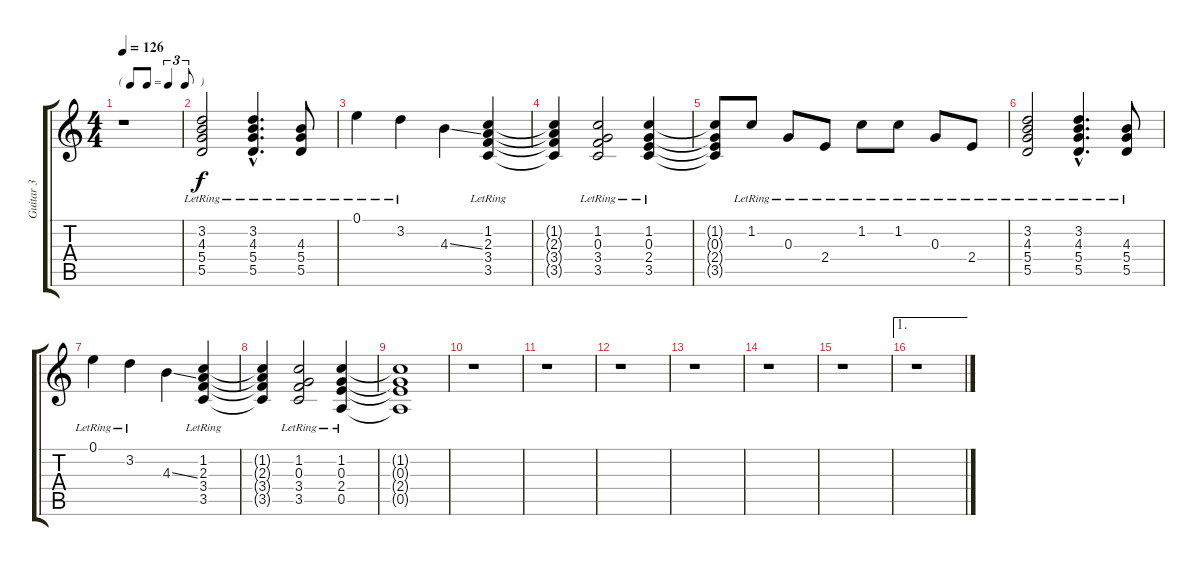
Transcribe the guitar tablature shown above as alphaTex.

\track ("Guitar 3" "Guitar 3") {instrument overdrivenguitar}
\staff {score tabs}
\tuning (E4 B3 G3 D3 A2 E2) {hide}
\ts (4 4)
\tf triplet8th
\tempo 126
\clef g2
\ks c
r.1{dy f} |
(3.2{lr} 4.3{lr} 5.4{lr} 5.5{lr}).2 (3.2{hac lr} 4.3{hac lr} 5.4{hac lr} 5.5{hac lr}).4{d} (4.3{lr} 5.4{lr} 5.5{lr}).8 |
0.1{lr}.4 3.2{lr}.4 4.3{ss}.4 (1.2{lr} 2.3{lr} 3.4{lr} 3.5{lr}).4 |
(1.2{t} 2.3{t} 3.4{t} 3.5{t}).4 (1.2{lr} 0.3{lr} 3.4{lr} 3.5{lr}).2 (1.2{lr} 0.3{lr} 2.4{lr} 3.5{lr}).4 |
(1.2{t} 0.3{t} 2.4{t} 3.5{t}).8 1.2{lr}.8 0.3{lr}.8 2.4{lr}.8 1.2{lr}.8 1.2{lr}.8 0.3{lr}.8 2.4{lr}.8 |
(3.2{lr} 4.3{lr} 5.4{lr} 5.5{lr}).2 (3.2{hac lr} 4.3{hac lr} 5.4{hac lr} 5.5{hac lr}).4{d} (4.3{lr} 5.4{lr} 5.5{lr}).8 |
0.1{lr}.4 3.2{lr}.4 4.3{ss}.4 (1.2{lr} 2.3{lr} 3.4{lr} 3.5{lr}).4 |
(1.2{t} 2.3{t} 3.4{t} 3.5{t}).4 (1.2{lr} 0.3{lr} 3.4{lr} 3.5{lr}).2 (1.2{lr} 0.3{lr} 2.4{lr} 0.5{lr}).4 |
(1.2{t} 0.3{t} 2.4{t} 0.5{t}).1 |
r.1 |
r.1 |
r.1 |
r.1 |
r.1 |
r.1 |
\ae 1
r.1
